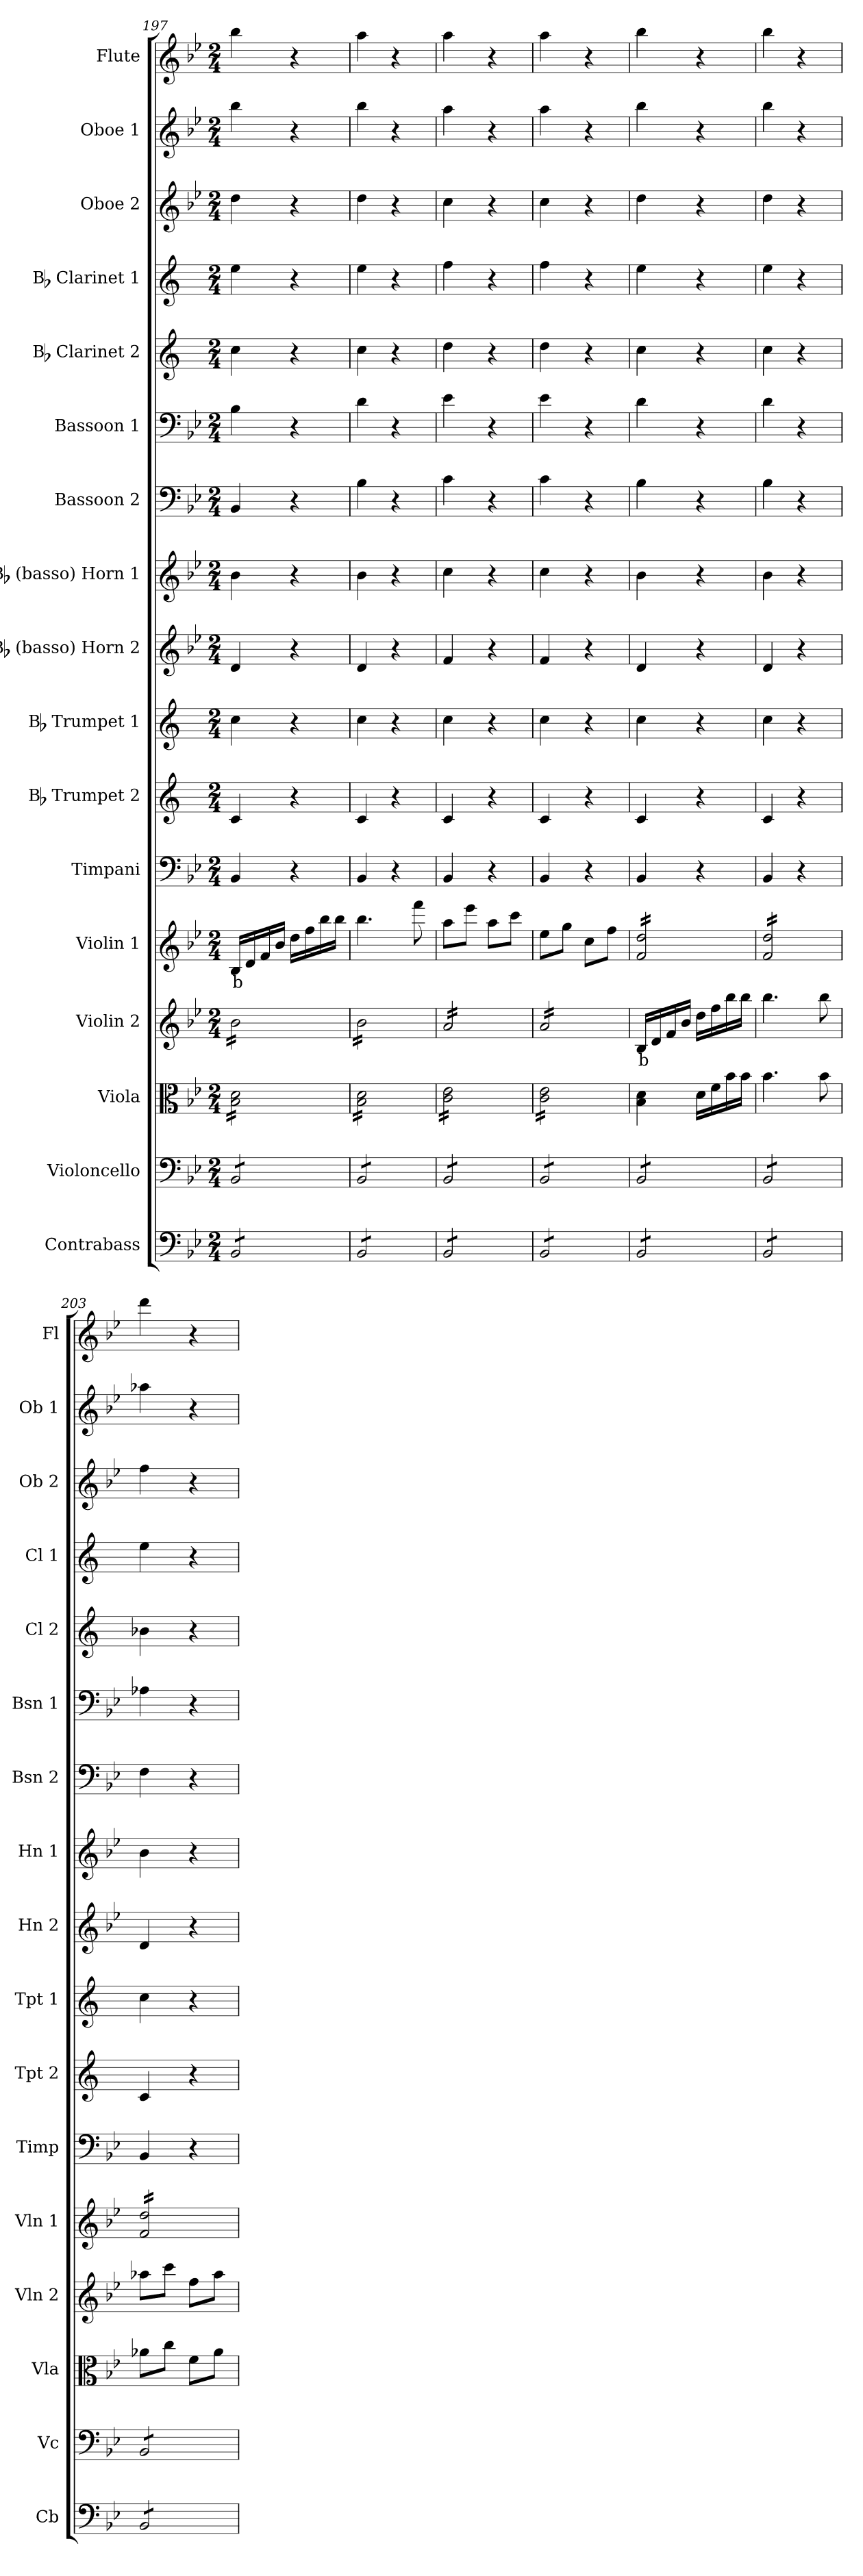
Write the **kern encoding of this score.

**kern	**kern	**kern	**kern	**text	**kern	**text	**kern	**kern	**kern	**kern	**kern	**kern	**kern	**kern	**kern	**kern	**kern	**kern
*part17	*part16	*part15	*part14	*part14	*part13	*part13	*part12	*part11	*part10	*part9	*part8	*part7	*part6	*part5	*part4	*part3	*part2	*part1
*staff17	*staff16	*staff15	*staff14	*staff14	*staff13	*staff13	*staff12	*staff11	*staff10	*staff9	*staff8	*staff7	*staff6	*staff5	*staff4	*staff3	*staff2	*staff1
*I"Contrabass	*I"Violoncello	*I"Viola	*I"Violin 2	*	*I"Violin 1	*	*I"Timpani	*I"Bb Trumpet 2	*I"Bb Trumpet 1	*I"Bb (basso) Horn 2	*I"Bb (basso) Horn 1	*I"Bassoon 2	*I"Bassoon 1	*I"Bb Clarinet 2	*I"Bb Clarinet 1	*I"Oboe 2	*I"Oboe 1	*I"Flute
*I'Cb	*I'Vc	*I'Vla	*I'Vln 2	*	*I'Vln 1	*	*I'Timp	*I'Tpt 2	*I'Tpt 1	*I'Hn 2	*I'Hn 1	*I'Bsn 2	*I'Bsn 1	*I'Cl 2	*I'Cl 1	*I'Ob 2	*I'Ob 1	*I'Fl
!!LO:PB:g=z
*clefF4	*clefF4	*clefC3	*clefG2	*	*clefG2	*	*clefF4	*clefG2	*clefG2	*clefG2	*clefG2	*clefF4	*clefF4	*clefG2	*clefG2	*clefG2	*clefG2	*clefG2
*ITrd7c12	*	*	*	*	*	*	*	*ITrd1c2	*ITrd1c2	*ITrd8c14	*ITrd8c14	*	*	*ITrd1c2	*ITrd1c2	*	*	*
*k[b-e-]	*k[b-e-]	*k[b-e-]	*k[b-e-]	*	*k[b-e-]	*	*k[b-e-]	*k[b-e-]	*k[b-e-]	*k[b-e-]	*k[b-e-]	*k[b-e-]	*k[b-e-]	*k[b-e-]	*k[b-e-]	*k[b-e-]	*k[b-e-]	*k[b-e-]
*M2/4	*M2/4	*M2/4	*M2/4	*	*M2/4	*	*M2/4	*M2/4	*M2/4	*M2/4	*M2/4	*M2/4	*M2/4	*M2/4	*M2/4	*M2/4	*M2/4	*M2/4
=197	=197	=197	=197	=197	=197	=197	=197	=197	=197	=197	=197	=197	=197	=197	=197	=197	=197	=197
!	!	!	!	!	!	!LO:LY:b:color=#FF0000	!	!	!	!	!	!	!	!	!	!	!	!
*tremolo	*	*	*	*	*	*	*	*	*	*	*	*	*	*	*	*	*	*
*	*tremolo	*	*	*	*	*	*	*	*	*	*	*	*	*	*	*	*	*
*	*	*tremolo	*	*	*	*	*	*	*	*	*	*	*	*	*	*	*	*
*	*	*	*tremolo	*	*	*	*	*	*	*	*	*	*	*	*	*	*	*
8BBB-/L	8BB-/L	16B-\ 16d\LL	16b-\LL	.	16B-/LL	b	4BB-/	4B-/	4b-\	4D/	4B-\	4BB-/	4B-\	4b-\	4dd\	4dd\	4bb-\	4bb-\
.	.	16B-\ 16d\	16b-\	.	16d/	.	.	.	.	.	.	.	.	.	.	.	.	.
8BBB-/	8BB-/	16B-\ 16d\	16b-\	.	16f/	.	.	.	.	.	.	.	.	.	.	.	.	.
.	.	16B-\ 16d\	16b-\	.	16b-/JJ	.	.	.	.	.	.	.	.	.	.	.	.	.
8BBB-/	8BB-/	16B-\ 16d\	16b-\	.	16dd\LL	.	4r	4r	4r	4r	4r	4r	4r	4r	4r	4r	4r	4r
.	.	16B-\ 16d\	16b-\	.	16ff\	.	.	.	.	.	.	.	.	.	.	.	.	.
8BBB-/J	8BB-/J	16B-\ 16d\	16b-\	.	16bb-\	.	.	.	.	.	.	.	.	.	.	.	.	.
.	.	16B-\ 16d\JJ	16b-\JJ	.	16bb-\JJ	.	.	.	.	.	.	.	.	.	.	.	.	.
=198	=198	=198	=198	=198	=198	=198	=198	=198	=198	=198	=198	=198	=198	=198	=198	=198	=198	=198
8BBB-/L	8BB-/L	16B-\ 16d\LL	16b-\LL	.	4.bb-\	.	4BB-/	4B-/	4b-\	4D/	4B-\	4B-\	4d\	4b-\	4dd\	4dd\	4bb-\	4aa\
.	.	16B-\ 16d\	16b-\	.	.	.	.	.	.	.	.	.	.	.	.	.	.	.
8BBB-/	8BB-/	16B-\ 16d\	16b-\	.	.	.	.	.	.	.	.	.	.	.	.	.	.	.
.	.	16B-\ 16d\	16b-\	.	.	.	.	.	.	.	.	.	.	.	.	.	.	.
8BBB-/	8BB-/	16B-\ 16d\	16b-\	.	.	.	4r	4r	4r	4r	4r	4r	4r	4r	4r	4r	4r	4r
.	.	16B-\ 16d\	16b-\	.	.	.	.	.	.	.	.	.	.	.	.	.	.	.
8BBB-/J	8BB-/J	16B-\ 16d\	16b-\	.	8fff\	.	.	.	.	.	.	.	.	.	.	.	.	.
.	.	16B-\ 16d\JJ	16b-\JJ	.	.	.	.	.	.	.	.	.	.	.	.	.	.	.
=199	=199	=199	=199	=199	=199	=199	=199	=199	=199	=199	=199	=199	=199	=199	=199	=199	=199	=199
8BBB-/L	8BB-/L	16c\ 16e-\LL	16a/LL	.	8aa\L	.	4BB-/	4B-/	4b-\	4F/	4c\	4c\	4e-\	4cc\	4ee-\	4cc\	4aa\	4aa\
.	.	16c\ 16e-\	16a/	.	.	.	.	.	.	.	.	.	.	.	.	.	.	.
8BBB-/	8BB-/	16c\ 16e-\	16a/	.	8eee-\J	.	.	.	.	.	.	.	.	.	.	.	.	.
.	.	16c\ 16e-\	16a/	.	.	.	.	.	.	.	.	.	.	.	.	.	.	.
8BBB-/	8BB-/	16c\ 16e-\	16a/	.	8aa\L	.	4r	4r	4r	4r	4r	4r	4r	4r	4r	4r	4r	4r
.	.	16c\ 16e-\	16a/	.	.	.	.	.	.	.	.	.	.	.	.	.	.	.
8BBB-/J	8BB-/J	16c\ 16e-\	16a/	.	8ccc\J	.	.	.	.	.	.	.	.	.	.	.	.	.
.	.	16c\ 16e-\JJ	16a/JJ	.	.	.	.	.	.	.	.	.	.	.	.	.	.	.
=200	=200	=200	=200	=200	=200	=200	=200	=200	=200	=200	=200	=200	=200	=200	=200	=200	=200	=200
8BBB-/L	8BB-/L	16c\ 16e-\LL	16a/LL	.	8ee-\L	.	4BB-/	4B-/	4b-\	4F/	4c\	4c\	4e-\	4cc\	4ee-\	4cc\	4aa\	4aa\
.	.	16c\ 16e-\	16a/	.	.	.	.	.	.	.	.	.	.	.	.	.	.	.
8BBB-/	8BB-/	16c\ 16e-\	16a/	.	8gg\J	.	.	.	.	.	.	.	.	.	.	.	.	.
.	.	16c\ 16e-\	16a/	.	.	.	.	.	.	.	.	.	.	.	.	.	.	.
8BBB-/	8BB-/	16c\ 16e-\	16a/	.	8cc\L	.	4r	4r	4r	4r	4r	4r	4r	4r	4r	4r	4r	4r
.	.	16c\ 16e-\	16a/	.	.	.	.	.	.	.	.	.	.	.	.	.	.	.
8BBB-/J	8BB-/J	16c\ 16e-\	16a/	.	8ff\J	.	.	.	.	.	.	.	.	.	.	.	.	.
.	.	16c\ 16e-\JJ	16a/JJ	.	.	.	.	.	.	.	.	.	.	.	.	.	.	.
*	*	*	*Xtremolo	*	*	*	*	*	*	*	*	*	*	*	*	*	*	*
*	*	*Xtremolo	*	*	*	*	*	*	*	*	*	*	*	*	*	*	*	*
=201	=201	=201	=201	=201	=201	=201	=201	=201	=201	=201	=201	=201	=201	=201	=201	=201	=201	=201
!	!	!	!	!LO:LY:b:color=#FF0000	!	!	!	!	!	!	!	!	!	!	!	!	!	!
*	*	*	*	*	*tremolo	*	*	*	*	*	*	*	*	*	*	*	*	*
8BBB-/L	8BB-/L	4B-\ 4d\	16B-/LL	b	16f/ 16dd/LL	.	4BB-/	4B-/	4b-\	4D/	4B-\	4B-\	4d\	4b-\	4dd\	4dd\	4bb-\	4bb-\
.	.	.	16d/	.	16f/ 16dd/	.	.	.	.	.	.	.	.	.	.	.	.	.
8BBB-/	8BB-/	.	16f/	.	16f/ 16dd/	.	.	.	.	.	.	.	.	.	.	.	.	.
.	.	.	16b-/JJ	.	16f/ 16dd/	.	.	.	.	.	.	.	.	.	.	.	.	.
8BBB-/	8BB-/	16d\LL	16dd\LL	.	16f/ 16dd/	.	4r	4r	4r	4r	4r	4r	4r	4r	4r	4r	4r	4r
.	.	16f\	16ff\	.	16f/ 16dd/	.	.	.	.	.	.	.	.	.	.	.	.	.
8BBB-/J	8BB-/J	16b-\	16bb-\	.	16f/ 16dd/	.	.	.	.	.	.	.	.	.	.	.	.	.
.	.	16b-\JJ	16bb-\JJ	.	16f/ 16dd/JJ	.	.	.	.	.	.	.	.	.	.	.	.	.
=202	=202	=202	=202	=202	=202	=202	=202	=202	=202	=202	=202	=202	=202	=202	=202	=202	=202	=202
8BBB-/L	8BB-/L	4.b-\	4.bb-\	.	16f/ 16dd/LL	.	4BB-/	4B-/	4b-\	4D/	4B-\	4B-\	4d\	4b-\	4dd\	4dd\	4bb-\	4bb-\
.	.	.	.	.	16f/ 16dd/	.	.	.	.	.	.	.	.	.	.	.	.	.
8BBB-/	8BB-/	.	.	.	16f/ 16dd/	.	.	.	.	.	.	.	.	.	.	.	.	.
.	.	.	.	.	16f/ 16dd/	.	.	.	.	.	.	.	.	.	.	.	.	.
8BBB-/	8BB-/	.	.	.	16f/ 16dd/	.	4r	4r	4r	4r	4r	4r	4r	4r	4r	4r	4r	4r
.	.	.	.	.	16f/ 16dd/	.	.	.	.	.	.	.	.	.	.	.	.	.
8BBB-/J	8BB-/J	8b-\	8bb-\	.	16f/ 16dd/	.	.	.	.	.	.	.	.	.	.	.	.	.
.	.	.	.	.	16f/ 16dd/JJ	.	.	.	.	.	.	.	.	.	.	.	.	.
=203	=203	=203	=203	=203	=203	=203	=203	=203	=203	=203	=203	=203	=203	=203	=203	=203	=203	=203
8BBB-/L	8BB-/L	8a-X\L	8aa-X\L	.	16f/ 16dd/LL	.	4BB-/	4B-/	4b-\	4D/	4B-\	4F\	4A-X\	4a-X\	4dd\	4ff\	4aa-X\	4ddd\
.	.	.	.	.	16f/ 16dd/	.	.	.	.	.	.	.	.	.	.	.	.	.
8BBB-/	8BB-/	8cc\J	8ccc\J	.	16f/ 16dd/	.	.	.	.	.	.	.	.	.	.	.	.	.
.	.	.	.	.	16f/ 16dd/	.	.	.	.	.	.	.	.	.	.	.	.	.
8BBB-/	8BB-/	8f\L	8ff\L	.	16f/ 16dd/	.	4r	4r	4r	4r	4r	4r	4r	4r	4r	4r	4r	4r
.	.	.	.	.	16f/ 16dd/	.	.	.	.	.	.	.	.	.	.	.	.	.
8BBB-/J	8BB-/J	8a-\J	8aa-\J	.	16f/ 16dd/	.	.	.	.	.	.	.	.	.	.	.	.	.
*	*Xtremolo	*	*	*	*	*	*	*	*	*	*	*	*	*	*	*	*	*
*Xtremolo	*	*	*	*	*	*	*	*	*	*	*	*	*	*	*	*	*	*
.	.	.	.	.	16f/ 16dd/JJ	.	.	.	.	.	.	.	.	.	.	.	.	.
*	*	*	*	*	*Xtremolo	*	*	*	*	*	*	*	*	*	*	*	*	*
=	=	=	=	=	=	=	=	=	=	=	=	=	=	=	=	=	=	=
*-	*-	*-	*-	*-	*-	*-	*-	*-	*-	*-	*-	*-	*-	*-	*-	*-	*-	*-
